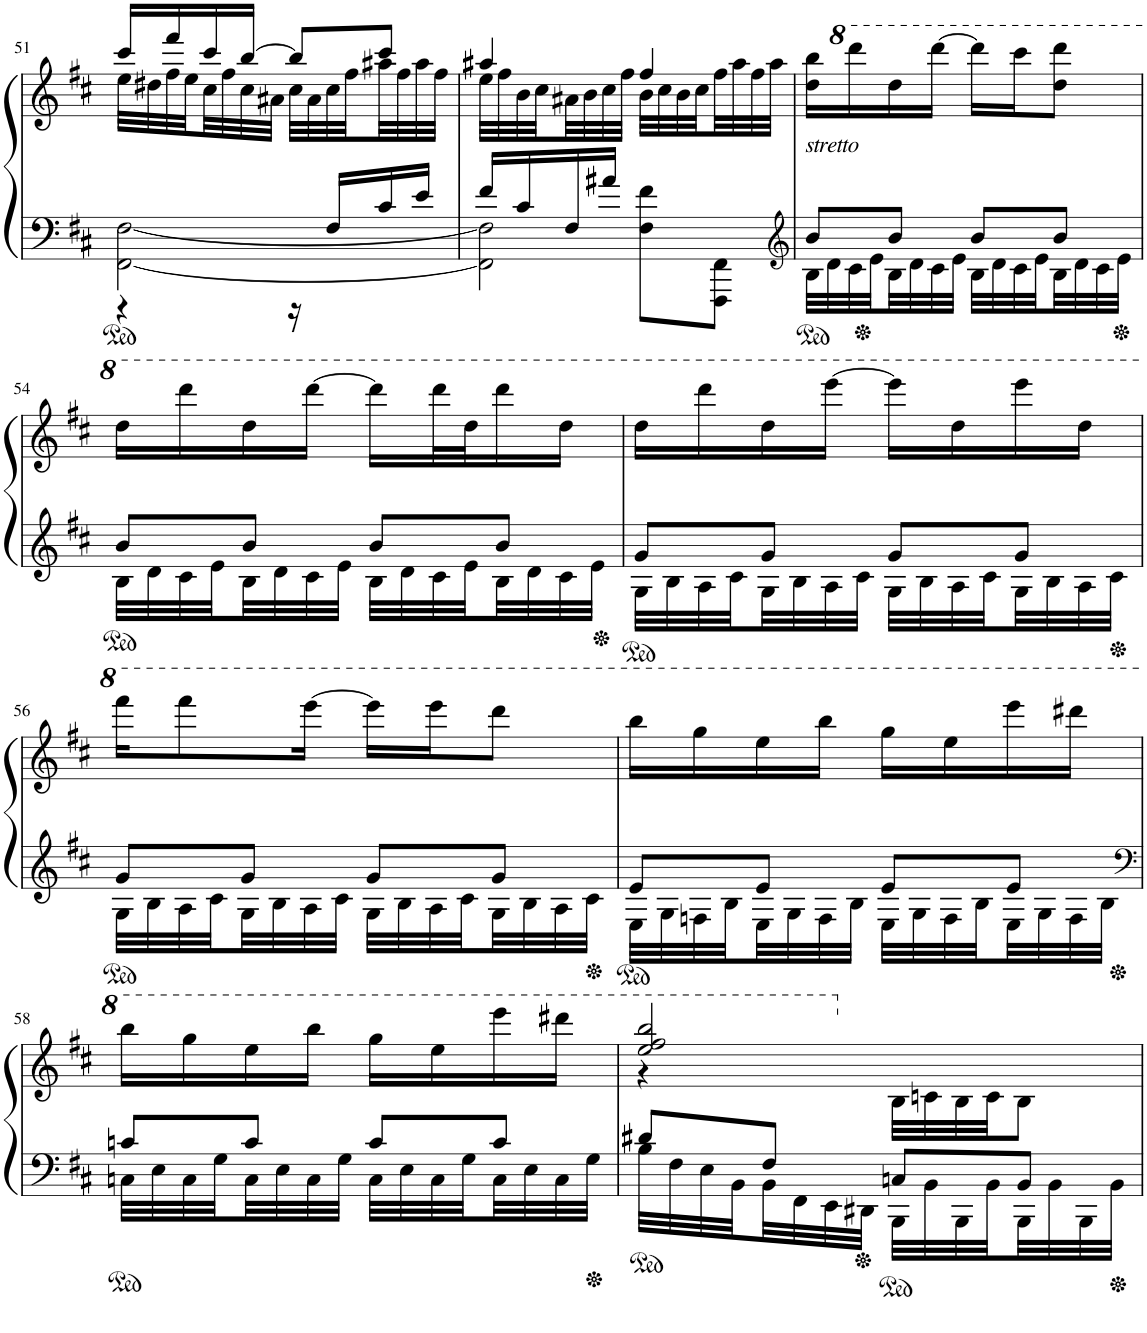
**kern	**kern
*part1	*part1
*staff2	*staff1
*I"Piano	*
*I'Pno.	*
!!LO:PB:g=z
*clefF4	*clefG2
*k[f#c#]	*k[f#c#]
*M2/4	*M2/4
=51	=51
*^	*^
[2FF#\ [2F#\	4r	16ccc#/LL	32ee\LLL
.	.	.	32dd#X\
.	.	16fff#/	32ff#\
.	.	.	32ee\
.	.	16ccc#/	32cc#\
.	.	.	32ff#\
.	.	[16bb/JJ	32cc#\
.	.	.	32a#X\JJJ
.	16r	8bb/L]	32cc#\LLL
.	.	.	32a#\
.	16F#/LL	.	32cc#\
.	.	.	32ff#\
.	16c#/	8ccc#/J	32aa#X\
.	.	.	32ff#\
.	16e/JJ	.	32aa#\
.	.	.	32ff#\JJJ
=52	=52	=52	=52
2FF#\] 2F#\]	16f#/LL	4aa#X/	32ee\LLL
.	.	.	32ff#\
.	16c#/	.	32b\
.	.	.	32cc#\
.	16F#/	.	32a#X\
.	.	.	32b\
.	16a#X/JJ	.	32cc#\
.	.	.	32ff#\JJJ
.	8F#\ 8f#\L	4ff#/	32b\LLL
.	.	.	32cc#\
.	.	.	32b\
.	.	.	32cc#\
.	8FFF#\ 8FF#\J	.	32ff#\
.	.	.	32aa#\
.	.	.	32ff#\
.	.	.	32aa#\JJJ
*	*	*v	*v
=53	=53	=53
*clefG2	*	*
*	*	*^
!	!	!LO:TX:b:i:t=stretto	!
*	*	*v	*v
8b/L	32B\LLL	16dd\ 16bb\LL
.	32d\	.
*	*	*8va
.	32c#\	16dddd\
.	32e\	.
8b/J	32B\	16ddd\
.	32d\	.
.	32c#\	[16dddd\JJ
.	32e\JJJ	.
8b/L	32B\LLL	16dddd\LL]
.	32d\	.
.	32c#\	16cccc#\J
.	32e\	.
8b/J	32B\	8ddd\ 8dddd\J
.	32d\	.
.	32c#\	.
.	32e\JJJ	.
!!LO:LB:g=z
=54	=54	=54
8b/L	32B\LLL	16ddd\LL
.	32d\	.
.	32c#\	16dddd\
.	32e\	.
8b/J	32B\	16ddd\
.	32d\	.
.	32c#\	[16dddd\JJ
.	32e\JJJ	.
8b/L	32B\LLL	16dddd\LL]
.	32d\	.
.	32c#\	32dddd\L
.	32e\	32ddd\J
8b/J	32B\	16dddd\
.	32d\	.
.	32c#\	16ddd\JJ
.	32e\JJJ	.
=55	=55	=55
8g/L	32G\LLL	16ddd\LL
.	32B\	.
.	32A\	16dddd\
.	32c#\	.
8g/J	32G\	16ddd\
.	32B\	.
.	32A\	[16eeee\JJ
.	32c#\JJJ	.
8g/L	32G\LLL	16eeee\LL]
.	32B\	.
.	32A\	16ddd\
.	32c#\	.
8g/J	32G\	16eeee\
.	32B\	.
.	32A\	16ddd\JJ
.	32c#\JJJ	.
!!LO:LB:g=z
=56	=56	=56
8g/L	32G\LLL	16ffff#\KL
.	32B\	.
.	32A\	8ffff#\
.	32c#\	.
8g/J	32G\	.
.	32B\	.
.	32A\	[16eeee\Jk
.	32c#\JJJ	.
8g/L	32G\LLL	16eeee\LL]
.	32B\	.
.	32A\	16eeee\J
.	32c#\	.
8g/J	32G\	8dddd\J
.	32B\	.
.	32A\	.
.	32c#\JJJ	.
=57	=57	=57
8e/L	32E\LLL	16bbb\LL
.	32G\	.
.	32Fn\	16ggg\
.	32B\	.
8e/J	32E\	16eee\
.	32G\	.
.	32F\	16bbb\JJ
.	32B\JJJ	.
8e/L	32E\LLL	16ggg\LL
.	32G\	.
.	32F\	16eee\
.	32B\	.
8e/J	32E\	16eeee\
.	32G\	.
.	32F\	16dddd#X\JJ
.	32B\JJJ	.
!!LO:LB:g=z
=58	=58	=58
*clefF4	*	*
8cn/L	32Cn\LLL	16bbb\LL
.	32E\	.
.	32C\	16ggg\
.	32G\	.
8c/J	32C\	16eee\
.	32E\	.
.	32C\	16bbb\JJ
.	32G\JJJ	.
8c/L	32C\LLL	16ggg\LL
.	32E\	.
.	32C\	16eee\
.	32G\	.
8c/J	32C\	16eeee\
.	32E\	.
.	32C\	16dddd#X\JJ
.	32G\JJJ	.
=59	=59	=59
*	*	*^
8d#X/L	32B\LLL	2eee/ 2fff#/ 2bbb/	4r
.	32F#\	.	.
.	32E\	.	.
.	32BB\	.	.
8F#/J	32BB\	.	.
.	32FF#\	.	.
.	32EE\	.	.
.	32DD#X\JJJ	.	.
*	*	*X8va	*
8Cn/L	32BBB\LLL	.	32B\LLL
.	32BB\	.	32cn\
.	32BBB\	.	32B\
.	32BB\	.	32c\JJ
8BB/J	32BBB\	.	8B\J
.	32BB\	.	.
.	32BBB\	.	.
.	32BB\JJJ	.	.
*v	*v	*	*
*	*v	*v
=	=
*-	*-
